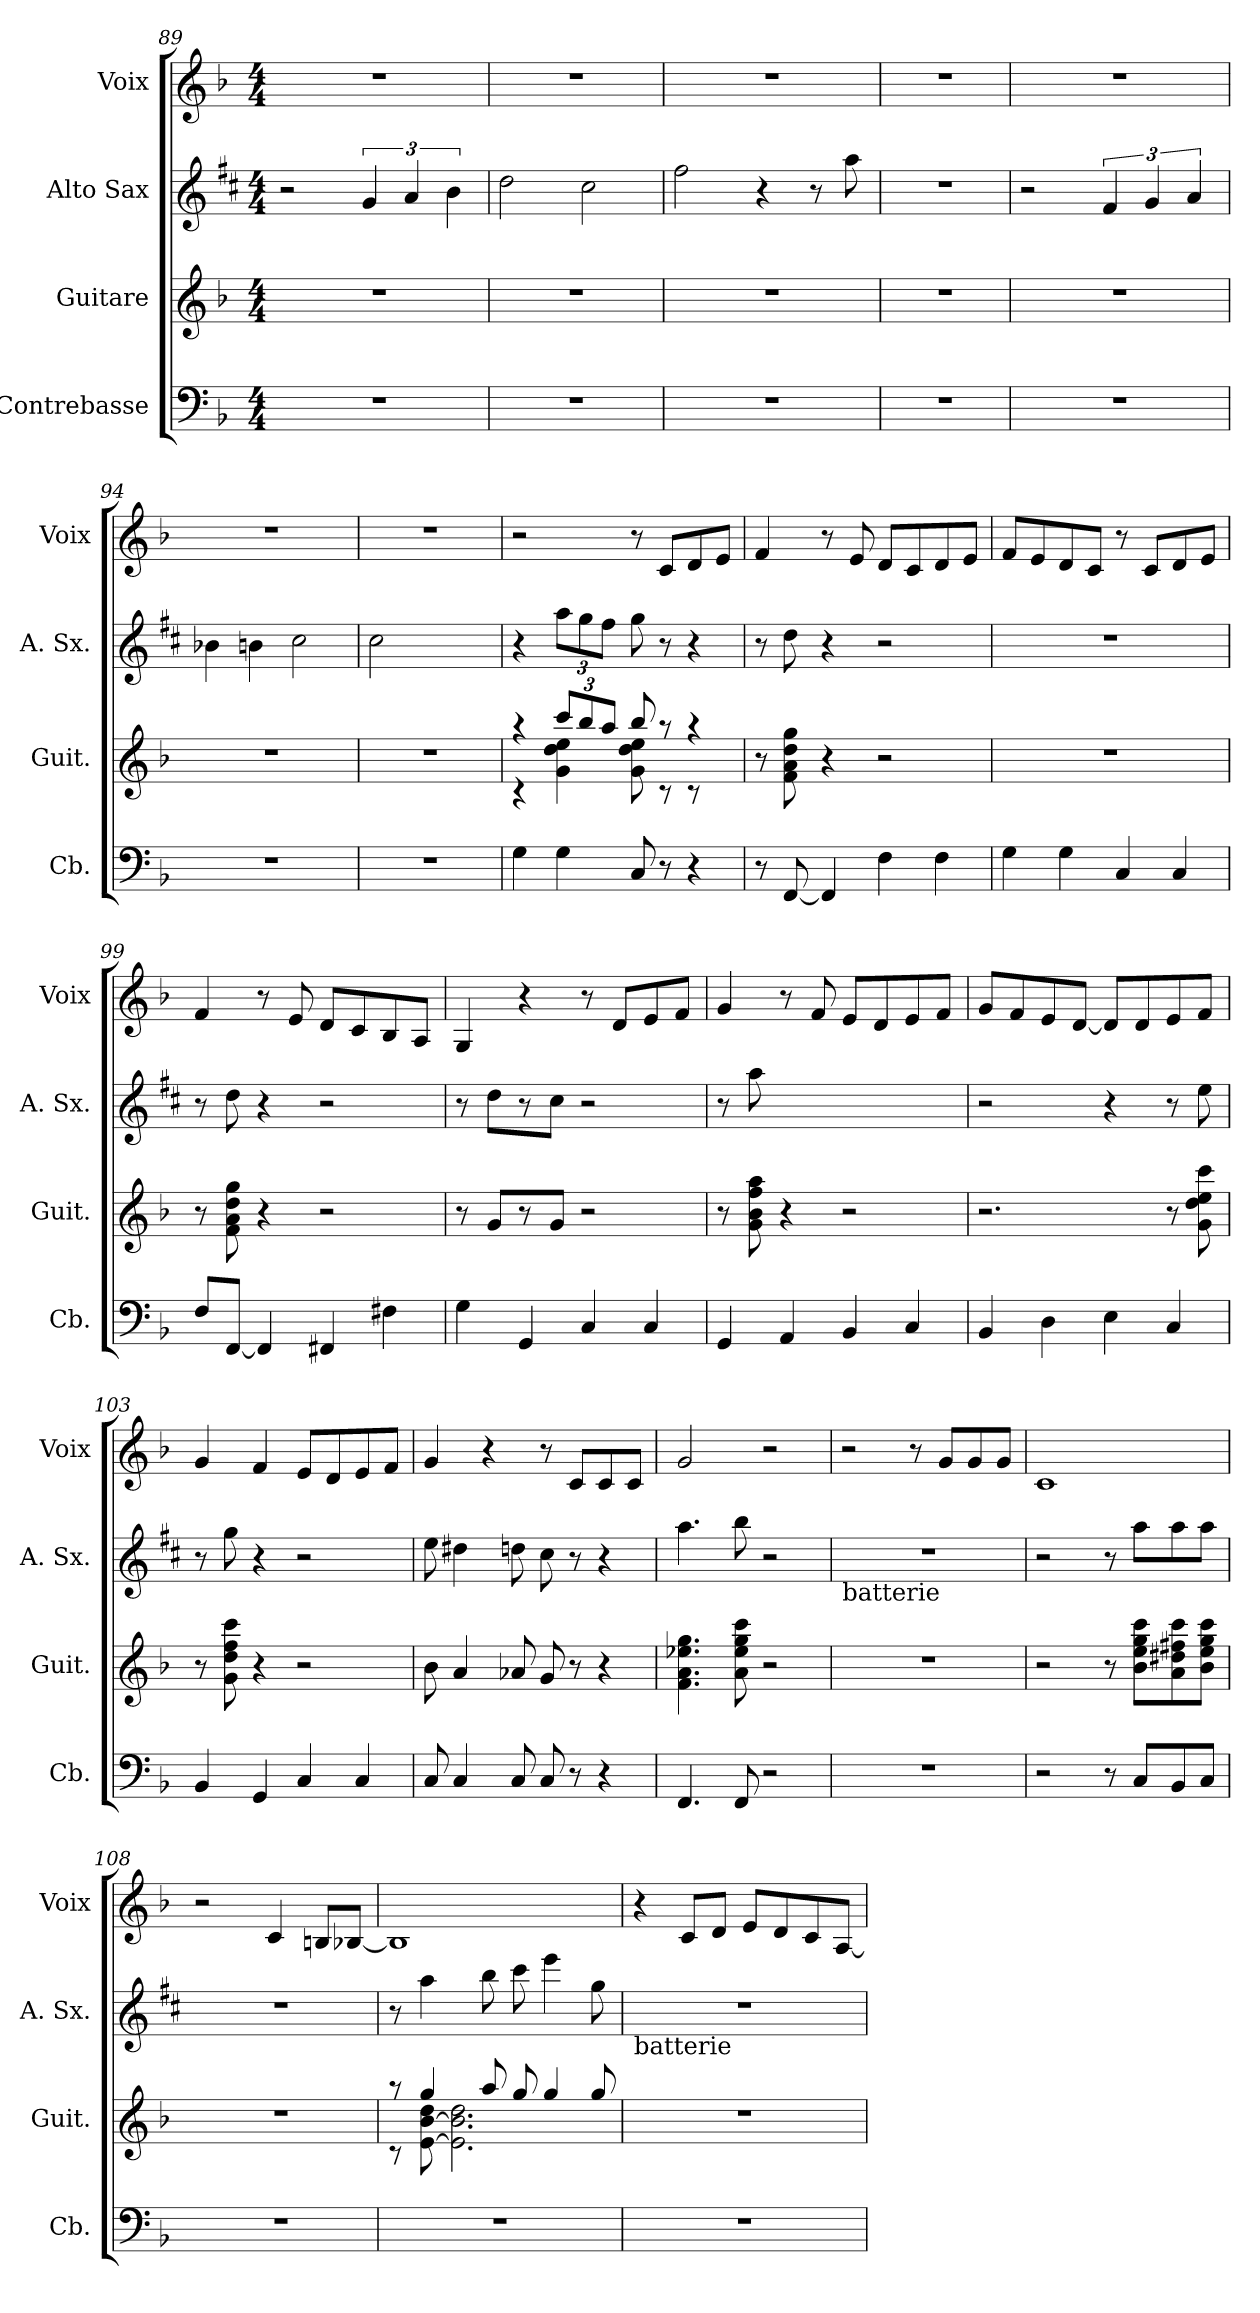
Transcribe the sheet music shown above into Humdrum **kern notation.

**kern	**kern	**kern	**kern
*part4	*part3	*part2	*part1
*staff4	*staff3	*staff2	*staff1
*I"Contrebasse	*I"Guitare	*I"Alto Sax	*I"Voix
*I'Cb.	*I'Guit.	*I'A. Sx.	*I'Voix
!!LO:LB:g=z
*clefF4	*clefG2	*clefG2	*clefG2
*ITrd7c12	*ITrd7c12	*ITrd5c9	*
*k[b-]	*k[b-]	*k[b-]	*k[b-]
*F:	*F:	*F:	*F:
*M4/4	*M4/4	*M4/4	*M4/4
=89	=89	=89	=89
1r	1r	2r	1r
.	.	6B-/	.
.	.	6c/	.
.	.	6d\	.
=90	=90	=90	=90
1r	1r	2f\	1r
.	.	2e\	.
=91	=91	=91	=91
1r	1r	2a\	1r
.	.	4r	.
.	.	8r	.
.	.	8cc\	.
=92	=92	=92	=92
1r	1r	1r	1r
!!LO:LB:g=z
=93	=93	=93	=93
1r	1r	2r	1r
.	.	6A/	.
.	.	6B-/	.
.	.	6c/	.
=94	=94	=94	=94
1r	1r	4d-X\	1r
.	.	4dn\	.
.	.	2e\	.
=95	=95	=95	=95
1r	1r	2e\	1r
.	.	2ryy	.
=96	=96	=96	=96
*	*^	*	*
4GG\	4raa	4rc	4r	2r
4GG\	4G\ 4d\ 4e\	12cc/L	12cc\L	.
.	.	12b-/	12b-\	.
.	.	12a/J	12a\J	.
8CC/	8G\ 8d\ 8e\	8b-/	8b-\	8r
8r	8raa	8rc	8r	8c/L
4r	4raa	8rc	4r	8d/
.	.	8ryy	.	8e/J
*	*v	*v	*	*
!!LO:PB:g=z
=97	=97	=97	=97
8r	8r	8r	4f/
[8FFF/	8F\ 8A\ 8d\ 8g\	8f\	.
4FFF/]	4r	4r	8r
.	.	.	8e/
4FF\	2r	2r	8d/L
.	.	.	8c/
4FF\	.	.	8d/
.	.	.	8e/J
=98	=98	=98	=98
4GG\	1r	1r	8f/L
.	.	.	8e/
4GG\	.	.	8d/
.	.	.	8c/J
4CC/	.	.	8r
.	.	.	8c/L
4CC/	.	.	8d/
.	.	.	8e/J
=99	=99	=99	=99
8FF/L	8r	8r	4f/
[8FFF/J	8F\ 8A\ 8d\ 8g\	8f\	.
4FFF/]	4r	4r	8r
.	.	.	8e/
4FFF#X/	2r	2r	8d/L
.	.	.	8c/
4FF#X\	.	.	8B-/
.	.	.	8A/J
=100	=100	=100	=100
4GG\	8r	8r	4G/
.	8G/L	8f\L	.
4GGG/	8r	8r	4r
.	8G/J	8e\J	.
4CC/	2r	2r	8r
.	.	.	8d/L
4CC/	.	.	8e/
.	.	.	8f/J
!!LO:LB:g=z
=101	=101	=101	=101
4GGG/	8r	8r	4g/
.	8G\ 8B-\ 8f\ 8a\	8cc\	.
4AAA/	4r	2.ryy	8r
.	.	.	8f/
4BBB-/	2r	.	8e/L
.	.	.	8d/
4CC/	.	.	8e/
.	.	.	8f/J
=102	=102	=102	=102
4BBB-/	2.r	2r	8g/L
.	.	.	8f/
4DD\	.	.	8e/
.	.	.	[8d/J
4EE\	.	4r	8d/L]
.	.	.	8d/
4CC/	8r	8r	8e/
.	8G\ 8d\ 8e\ 8cc\	8g\	8f/J
=103	=103	=103	=103
4BBB-/	8r	8r	4g/
.	8G\ 8d\ 8f\ 8cc\	8b-\	.
4GGG/	4r	4r	4f/
4CC/	2r	2r	8e/L
.	.	.	8d/
4CC/	.	.	8e/
.	.	.	8f/J
=104	=104	=104	=104
8CC/	8B-\	8g\	4g/
4CC/	4A/	4f#X\	.
.	.	.	4r
8CC/	8A-X/	8fn\	.
8CC/	8G/	8e\	8r
8r	8r	8r	8c/L
4r	4r	4r	8c/
.	.	.	8c/J
!!LO:LB:g=z
=105	=105	=105	=105
4.FFF/	4.F\ 4.A\ 4.e-X\ 4.g\	4.cc\	2g/
8FFF/	8A\ 8e-\ 8g\ 8cc\	8dd\	.
2r	2r	2r	2r
=106	=106	=106	=106
!	!	!LO:TX:b:t=batterie	!
1r	1r	1r	2r
.	.	.	8r
.	.	.	8g/L
.	.	.	8g/
.	.	.	8g/J
=107	=107	=107	=107
2r	2r	2r	1c
8r	8r	8r	.
8CC/L	8B-\ 8e\ 8g\ 8cc\L	8cc\L	.
8BBB-/	8A\ 8d#X\ 8f#X\ 8cc\	8cc\	.
8CC/J	8B-\ 8e\ 8g\ 8cc\J	8cc\J	.
=108	=108	=108	=108
1r	1r	1r	2r
.	.	.	4c/
.	.	.	8Bn/L
.	.	.	[8B-X/J
!!LO:PB:g=z
=109	=109	=109	=109
*	*^	*	*
1r	8raa	8rc	8r	1B-]
.	[<8E\ [<8B-\ 8d\	4g/	4cc\	.
.	2.E\] 2.B-\] 2.d\	.	.	.
.	.	8a/	8dd\	.
.	.	8g/	8ee\	.
.	.	4g/	4gg\	.
.	.	8g/	8b-\	.
=110	=110	=110	=110	=110
!	!	!	!LO:TX:b:t=batterie	!
*	*v	*v	*	*
1r	1r	1r	4r
.	.	.	8c/L
.	.	.	8d/J
.	.	.	8e/L
.	.	.	8d/
.	.	.	8c/
.	.	.	[8A/J
=	=	=	=
*-	*-	*-	*-
